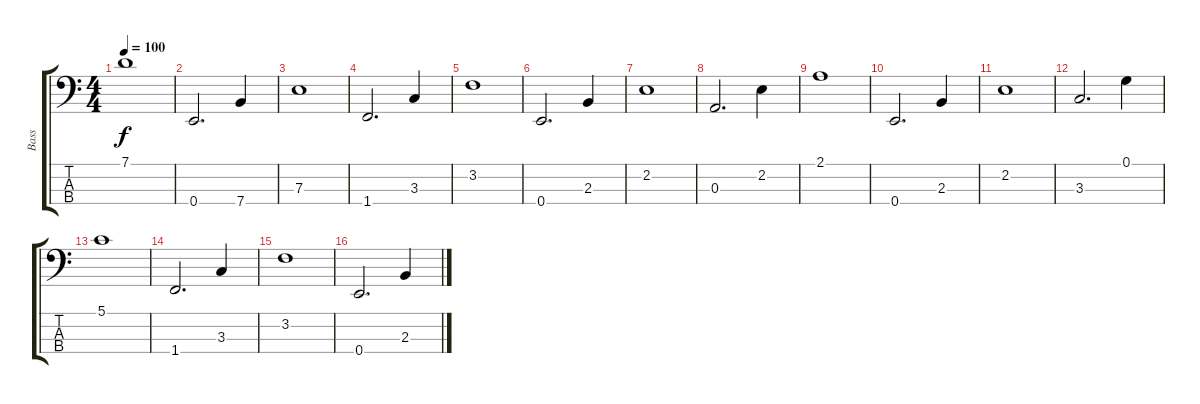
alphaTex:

\track ("Bass" "Bass") {instrument electricbassfinger}
\staff {score tabs}
\tuning (G2 D2 A1 E1) {hide}
\ts (4 4)
\tempo 100
\clef f4
\ks c
7.1.1{dy f} |
0.4.2{d} 7.4.4 |
7.3.1 |
1.4.2{d} 3.3.4 |
3.2.1 |
0.4.2{d} 2.3.4 |
2.2.1 |
0.3.2{d} 2.2.4 |
2.1.1 |
0.4.2{d} 2.3.4 |
2.2.1 |
3.3.2{d} 0.1.4 |
5.1.1 |
1.4.2{d} 3.3.4 |
3.2.1 |
0.4.2{d} 2.3.4
